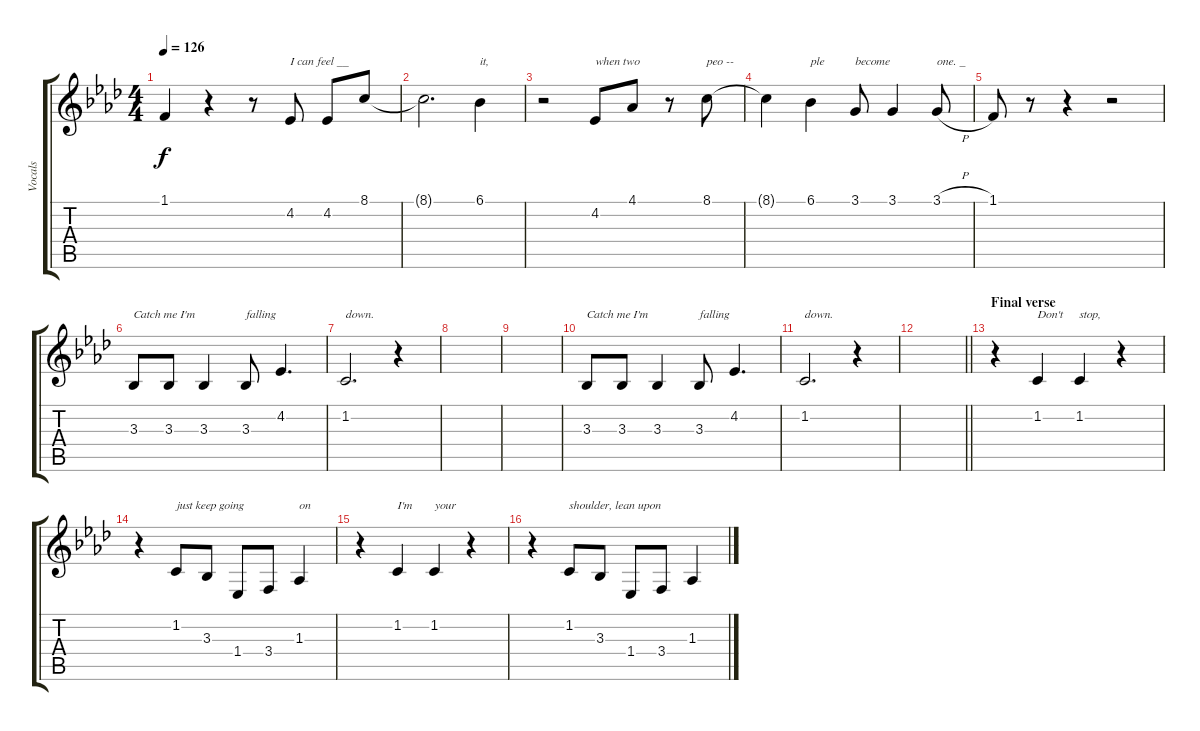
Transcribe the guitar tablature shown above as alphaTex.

\track ("Vocals" "Vocals") {instrument altosax}
\staff {score tabs}
\tuning (E4 B3 G3 D3 A2 E2) {hide}
\ts (4 4)
\tempo 126
\clef g2
\ks ab
1.1.4{dy f} r.4 r.8 4.2.8{txt "I can feel __"} 4.2.8 8.1.8 |
8.1{t}.2{d} 6.1.4{txt "it,"} |
r.2 4.2.8{txt "when two"} 4.1.8 r.8 8.1.8{txt "peo --"} |
8.1{t}.4 6.1.4{txt "ple"} 3.1.8{txt "become"} 3.1.4 3.1{h}.8{txt "one. _"} |
1.1.8 r.8 r.4 r.2 |
3.3.8{txt "Catch me I'm"} 3.3.8 3.3.4 3.3.8{txt "falling"} 4.2.4{d} |
1.2.2{d txt "down."} r.4 |
|
|
3.3.8{txt "Catch me I'm"} 3.3.8 3.3.4 3.3.8{txt "falling"} 4.2.4{d} |
1.2.2{d txt "down."} r.4 |
\barLineRight lightlight
|
\section ("" "Final verse")
r.4 1.2.4{txt "Don't"} 1.2.4{txt "stop,"} r.4 |
r.4 1.2.8{txt "just keep going"} 3.3.8 1.4.8 3.4.8 1.3.4{txt "on"} |
r.4 1.2.4{txt "I'm"} 1.2.4{txt "your"} r.4 |
r.4 1.2.8{txt "shoulder, lean upon"} 3.3.8 1.4.8 3.4.8 1.3.4
